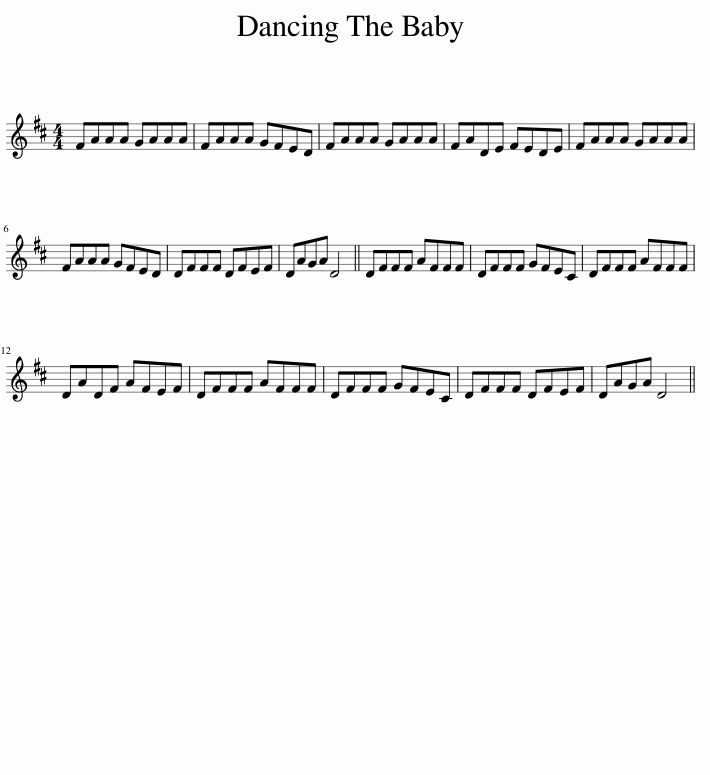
X:1
L:1/8
M:4/4
I:linebreak $
K:D
V:1 treble
V:1
 FAAA GAAA | FAAA GFED | FAAA GAAA | FADE FEDE | FAAA GAAA |$ %5
 FAAA GFED | DFFF DFEF | DAGA D4 || DFFF AFFF | DFFF GFEC | %10
 DFFF AFFF |$ DADF AFEF | DFFF AFFF | DFFF GFEC | DFFF DFEF | %15
 DAGA D4 || %16
